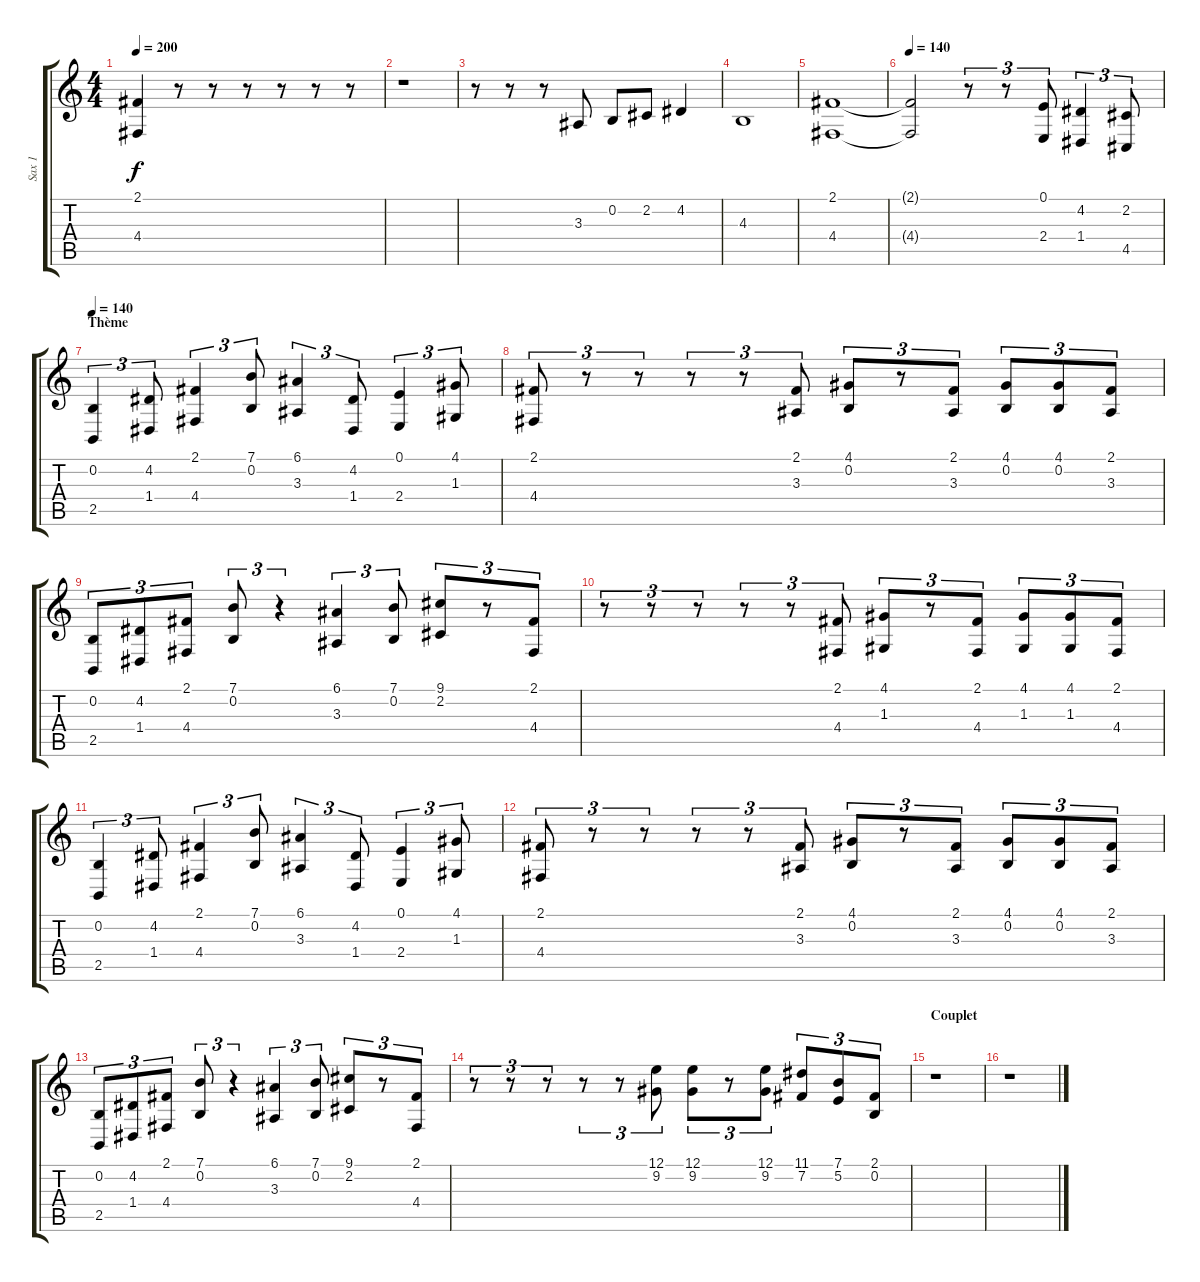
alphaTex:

\track ("Sax 1" "Sax 1") {instrument altosax}
\staff {score tabs}
\tuning (E4 B3 G3 D3 A2 E2) {hide}
\ts (4 4)
\tempo 200
\clef g2
\ks c
(2.1 4.4).4{dy f} r.8 r.8 r.8 r.8 r.8 r.8 |
r.1 |
r.8 r.8 r.8 3.3.8 0.2.8 2.2.8 4.2.4 |
4.3.1 |
(2.1 4.4).1 |
\tempo 140
(2.1{t} 4.4{t}).2 r.8{tu (3 2)} r.8{tu (3 2)} (0.1 2.4).8{tu (3 2)} (4.2 1.4).4{tu (3 2)} (2.2 4.5).8{tu (3 2)} |
\section ("" "Thème")
\tempo 140
(0.2 2.5).4{tu (3 2)} (4.2 1.4).8{tu (3 2)} (2.1 4.4).4{tu (3 2)} (7.1 0.2).8{tu (3 2)} (6.1 3.3).4{tu (3 2)} (4.2 1.4).8{tu (3 2)} (0.1 2.4).4{tu (3 2)} (4.1 1.3).8{tu (3 2)} |
(2.1 4.4).8{tu (3 2)} r.8{tu (3 2)} r.8{tu (3 2)} r.8{tu (3 2)} r.8{tu (3 2)} (2.1 3.3).8{tu (3 2)} (4.1 0.2).8{tu (3 2)} r.8{tu (3 2)} (2.1 3.3).8{tu (3 2)} (4.1 0.2).8{tu (3 2)} (4.1 0.2).8{tu (3 2)} (2.1 3.3).8{tu (3 2)} |
(0.2 2.5).8{tu (3 2)} (4.2 1.4).8{tu (3 2)} (2.1 4.4).8{tu (3 2)} (7.1 0.2).8{tu (3 2)} r.4{tu (3 2)} (6.1 3.3).4{tu (3 2)} (7.1 0.2).8{tu (3 2)} (9.1 2.2).8{tu (3 2)} r.8{tu (3 2)} (2.1 4.4).8{tu (3 2)} |
r.8{tu (3 2)} r.8{tu (3 2)} r.8{tu (3 2)} r.8{tu (3 2)} r.8{tu (3 2)} (2.1 4.4).8{tu (3 2)} (4.1 1.3).8{tu (3 2)} r.8{tu (3 2)} (2.1 4.4).8{tu (3 2)} (4.1 1.3).8{tu (3 2)} (4.1 1.3).8{tu (3 2)} (2.1 4.4).8{tu (3 2)} |
(0.2 2.5).4{tu (3 2)} (4.2 1.4).8{tu (3 2)} (2.1 4.4).4{tu (3 2)} (7.1 0.2).8{tu (3 2)} (6.1 3.3).4{tu (3 2)} (4.2 1.4).8{tu (3 2)} (0.1 2.4).4{tu (3 2)} (4.1 1.3).8{tu (3 2)} |
(2.1 4.4).8{tu (3 2)} r.8{tu (3 2)} r.8{tu (3 2)} r.8{tu (3 2)} r.8{tu (3 2)} (2.1 3.3).8{tu (3 2)} (4.1 0.2).8{tu (3 2)} r.8{tu (3 2)} (2.1 3.3).8{tu (3 2)} (4.1 0.2).8{tu (3 2)} (4.1 0.2).8{tu (3 2)} (2.1 3.3).8{tu (3 2)} |
(0.2 2.5).8{tu (3 2)} (4.2 1.4).8{tu (3 2)} (2.1 4.4).8{tu (3 2)} (7.1 0.2).8{tu (3 2)} r.4{tu (3 2)} (6.1 3.3).4{tu (3 2)} (7.1 0.2).8{tu (3 2)} (9.1 2.2).8{tu (3 2)} r.8{tu (3 2)} (2.1 4.4).8{tu (3 2)} |
r.8{tu (3 2)} r.8{tu (3 2)} r.8{tu (3 2)} r.8{tu (3 2)} r.8{tu (3 2)} (12.1 9.2).8{tu (3 2)} (12.1 9.2).8{tu (3 2)} r.8{tu (3 2)} (12.1 9.2).8{tu (3 2)} (11.1 7.2).8{tu (3 2)} (7.1 5.2).8{tu (3 2)} (2.1 0.2).8{tu (3 2)} |
\section ("" "Couplet")
r.1 |
r.1
